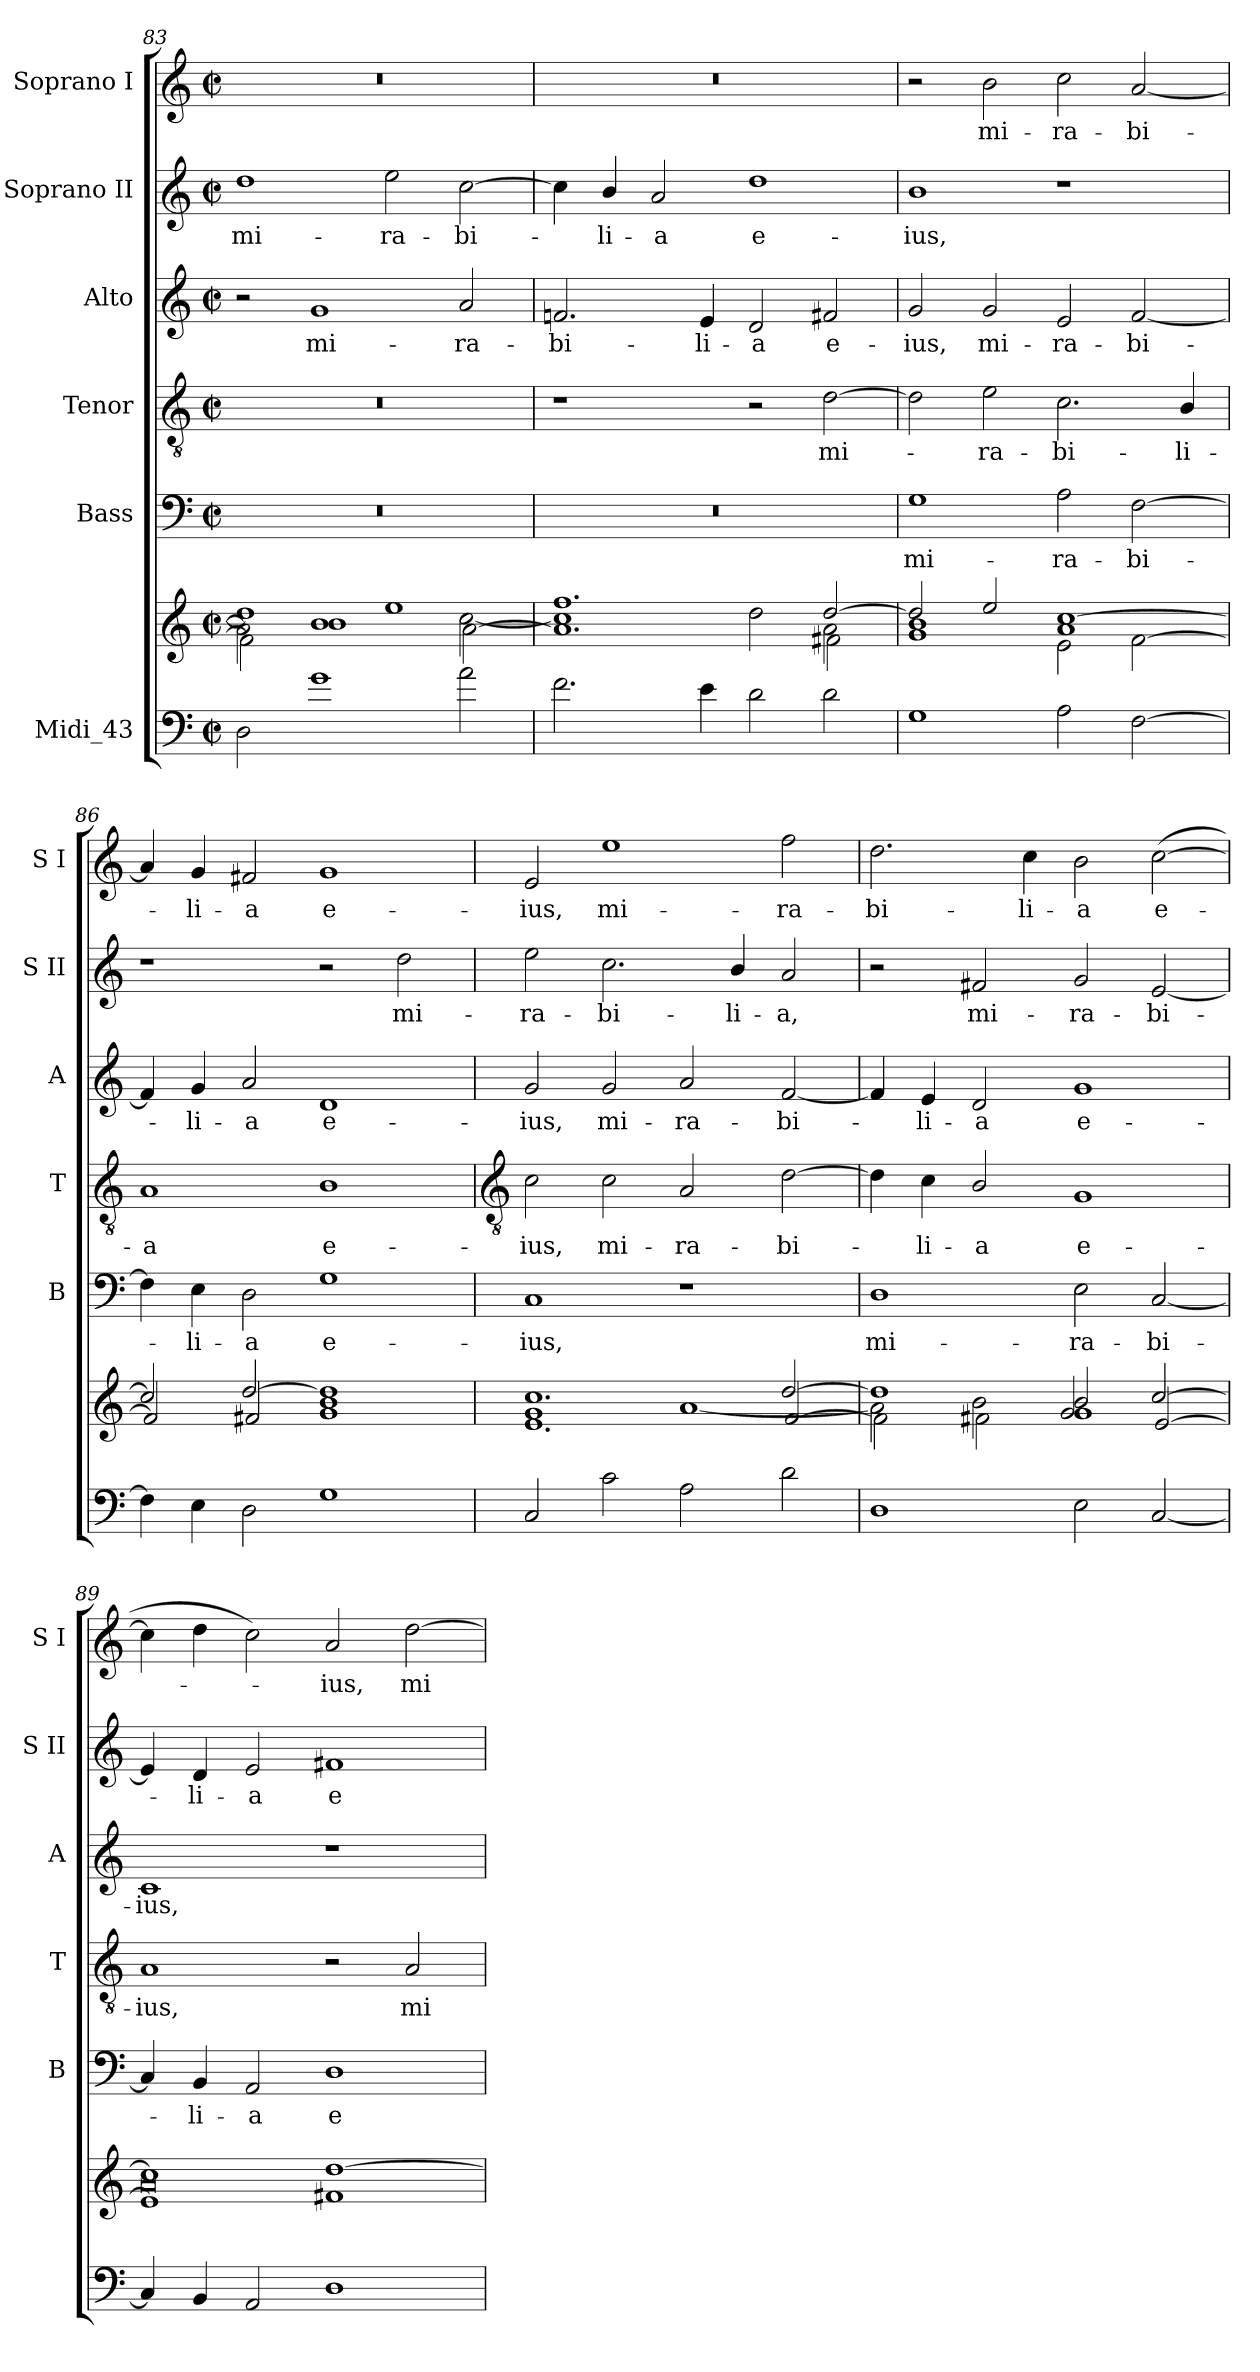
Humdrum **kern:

**kern	**kern	**kern	**text	**kern	**text	**kern	**text	**kern	**text	**kern	**text
*part6	*part6	*part5	*part5	*part4	*part4	*part3	*part3	*part2	*part2	*part1	*part1
*staff7	*staff6	*staff5	*staff5	*staff4	*staff4	*staff3	*staff3	*staff2	*staff2	*staff1	*staff1
*I"Midi_43	*	*I"Bass	*	*I"Tenor	*	*I"Alto	*	*I"Soprano II	*	*I"Soprano I	*
*	*	*I'B	*	*I'T	*	*I'A	*	*I'S II	*	*I'S I	*
*clefF4	*clefG2	*clefF4	*	*clefGv2	*	*clefG2	*	*clefG2	*	*clefG2	*
*k[]	*k[]	*k[]	*	*k[]	*	*k[]	*	*k[]	*	*k[]	*
*C:	*C:	*C:	*	*C:	*	*C:	*	*C:	*	*C:	*
*M4/2	*M4/2	*M4/2	*	*M4/2	*	*M4/2	*	*M4/2	*	*M4/2	*
*met(c|)	*met(c|)	*met(c|)	*	*met(c|)	*	*met(c|)	*	*met(c|)	*	*met(c|)	*
=83	=83	=83	=83	=83	=83	=83	=83	=83	=83	=83	=83
*	*^	*	*	*	*	*	*	*	*	*	*
*	*	*^	*	*	*	*	*	*	*	*	*	*
!	!	!	!	!	!	!	!	!	!	!	!LO:LY:b	!	!
2D	1dd/]	2a\]	2f#\]	0r	.	0r	.	2r	.	1dd	mi-	0r	.
!	!	!	!	!	!	!	!	!	!LO:LY:b	!	!	!	!
1g	.	1b\	1b\	.	.	.	.	1g	mi-	.	.	.	.
!	!	!	!	!	!	!	!	!	!	!	!LO:LY:b	!	!
.	1ee/	.	.	.	.	.	.	.	.	2ee	-ra-	.	.
!	!	!	!	!	!	!	!	!	!LO:LY:b	!	!LO:LY:b	!	!
2a	.	[2cc\	[2a\	.	.	.	.	2a	-ra-	[2cc	-bi-	.	.
=84	=84	=84	=84	=84	=84	=84	=84	=84	=84	=84	=84	=84	=84
!	!	!	!	!	!	!	!	!	!LO:LY:b	!	!	!	!
2.f	1.ff/	1cc\]	1.a\]	0r	.	1r	.	2.fn	-bi-	4cc]	.	0r	.
!	!	!	!	!	!	!	!	!	!	!	!LO:LY:b	!	!
.	.	.	.	.	.	.	.	.	.	4b/	li-	.	.
!	!	!	!	!	!	!	!	!	!	!	!LO:LY:b	!	!
.	.	.	.	.	.	.	.	.	.	2a	-a	.	.
!	!	!	!	!	!	!	!	!	!LO:LY:b	!	!	!	!
4e	.	.	.	.	.	.	.	4e	-li-	.	.	.	.
!	!	!	!	!	!	!	!	!	!LO:LY:b	!	!LO:LY:b	!	!
2d	.	2dd\	.	.	.	2r	.	2d	-a	1dd	e-	.	.
!	!	!	!	!	!	!	!LO:LY:b	!	!LO:LY:b	!	!	!	!
2d	[2dd/	2a\	2f#X\	.	.	[2d	mi-	2f#X	e-	.	.	.	.
=85	=85	=85	=85	=85	=85	=85	=85	=85	=85	=85	=85	=85	=85
!	!	!	!	!	!LO:LY:b	!	!	!	!LO:LY:b	!	!LO:LY:b	!	!
1G	2dd/]	1b\	1g\	1G	mi-	2d]	.	2g	-ius,	1b	-ius,	2r	.
!	!	!	!	!	!	!	!LO:LY:b	!	!LO:LY:b	!	!	!	!LO:LY:b
.	2ee/	.	.	.	.	2e	ra-	2g	mi-	.	.	2b	mi-
!	!	!	!	!	!LO:LY:b	!	!LO:LY:b	!	!LO:LY:b	!	!	!	!LO:LY:b
2A	[1cc/	1a\	2e\	2A	-ra-	2.c	-bi-	2e	-ra-	1r	.	2cc	-ra-
!	!	!	!	!	!LO:LY:b	!	!	!	!LO:LY:b	!	!	!	!LO:LY:b
[2F	.	.	[2f\	[2F	-bi-	.	.	[2f	-bi-	.	.	[2a	-bi-
!	!	!	!	!	!	!	!LO:LY:b	!	!	!	!	!	!
.	.	.	.	.	.	4B/	-li-	.	.	.	.	.	.
=86	=86	=86	=86	=86	=86	=86	=86	=86	=86	=86	=86	=86	=86
!	!	!	!	!	!	!	!LO:LY:b	!	!	!	!	!	!
4F]	2cc/]	1ryy	2f/]	4F]	.	1A	-a	4f]	.	1r	.	4a]	.
!	!	!	!	!	!LO:LY:b	!	!	!	!LO:LY:b	!	!	!	!LO:LY:b
4E	.	.	.	4E	li-	.	.	4g	li-	.	.	4g	li-
!	!	!	!	!	!LO:LY:b	!	!	!	!LO:LY:b	!	!	!	!LO:LY:b
2D	[2dd/	.	2f#X/	2D	-a	.	.	2a	-a	.	.	2f#X	-a
!	!	!	!	!	!LO:LY:b	!	!LO:LY:b	!	!LO:LY:b	!	!	!	!LO:LY:b
1G	1dd/]	1b\	1g\	1G	e-	1B	e-	1d	e-	2r	.	1g	e-
!	!	!	!	!	!	!	!	!	!	!	!LO:LY:b	!	!
.	.	.	.	.	.	.	.	.	.	2dd	mi-	.	.
!!LO:LB:g=z
=87	=87	=87	=87	=87	=87	=87	=87	=87	=87	=87	=87	=87	=87
*	*	*	*	*	*	*clefGv2	*	*	*	*	*	*	*
!	!	!	!	!	!LO:LY:b	!	!LO:LY:b	!	!LO:LY:b	!	!LO:LY:b	!	!LO:LY:b
2C	1.cc/	1g\	1.e\	1C	-ius,	2c	-ius,	2g	-ius,	2ee	-ra-	2e	-ius,
!	!	!	!	!	!	!	!LO:LY:b	!	!LO:LY:b	!	!LO:LY:b	!	!LO:LY:b
2c	.	.	.	.	.	2c	mi-	2g	mi-	2.cc	-bi-	1ee	mi-
!	!	!	!	!	!	!	!LO:LY:b	!	!LO:LY:b	!	!	!	!
2A	.	[1a\	.	1r	.	2A	-ra-	2a	-ra-	.	.	.	.
!	!	!	!	!	!	!	!	!	!	!	!LO:LY:b	!	!
.	.	.	.	.	.	.	.	.	.	4b/	-li-	.	.
!	!	!	!	!	!	!	!LO:LY:b	!	!LO:LY:b	!	!LO:LY:b	!	!LO:LY:b
2d	[2dd/	.	[2f/	.	.	[2d	-bi-	[2f	-bi-	2a	-a,	2ff	-ra-
=88	=88	=88	=88	=88	=88	=88	=88	=88	=88	=88	=88	=88	=88
!	!	!	!	!	!LO:LY:b	!	!	!	!	!	!	!	!LO:LY:b
1D	1dd/]	2a\]	2f\]	1D	mi-	4d]	.	4f]	.	2r	.	2.dd	-bi-
!	!	!	!	!	!	!	!LO:LY:b	!	!LO:LY:b	!	!	!	!
.	.	.	.	.	.	4c	li-	4e	li-	.	.	.	.
!	!	!	!	!	!	!	!LO:LY:b	!	!LO:LY:b	!	!LO:LY:b	!	!
.	.	2b\	2f#X\	.	.	2B/	-a	2d	-a	2f#X	mi-	.	.
!	!	!	!	!	!	!	!	!	!	!	!	!	!LO:LY:b
.	.	.	.	.	.	.	.	.	.	.	.	4cc	-li-
!	!	!	!	!	!LO:LY:b	!	!LO:LY:b	!	!LO:LY:b	!	!LO:LY:b	!	!LO:LY:b
2E	2b/	1g\	2g/	2E	-ra-	1G	e-	1g	e-	2g	-ra-	2b	-a
!	!	!	!	!	!LO:LY:b	!	!	!	!	!	!LO:LY:b	!	!LO:LY:b
[2C	[2cc/	.	[2e/	[2C	-bi-	.	.	.	.	[2e	-bi-	(>[2cc	e-
=89	=89	=89	=89	=89	=89	=89	=89	=89	=89	=89	=89	=89	=89
!	!	!	!	!	!	!	!LO:LY:b	!	!LO:LY:b	!	!	!	!
4C]	1cc/]	0a\	1e\]	4C]	.	1A	-ius,	1c	-ius,	4e]	.	4cc]	.
!	!	!	!	!	!LO:LY:b	!	!	!	!	!	!LO:LY:b	!	!
4BB	.	.	.	4BB	li-	.	.	.	.	4d	li-	4dd	.
!	!	!	!	!	!LO:LY:b	!	!	!	!	!	!LO:LY:b	!	!
2AA	.	.	.	2AA	-a	.	.	.	.	2e	-a	2cc)	.
!	!	!	!	!	!LO:LY:b	!	!	!	!	!	!LO:LY:b	!	!LO:LY:b
1D	[1dd/	.	1f#X\	1D	e-	2r	.	1r	.	1f#X	e-	2a	ius,
!	!	!	!	!	!	!	!LO:LY:b	!	!	!	!	!	!LO:LY:b
.	.	.	.	.	.	2A	mi-	.	.	.	.	[2dd	mi-
*	*v	*v	*v	*	*	*	*	*	*	*	*	*	*
=	=	=	=	=	=	=	=	=	=	=	=
*-	*-	*-	*-	*-	*-	*-	*-	*-	*-	*-	*-
